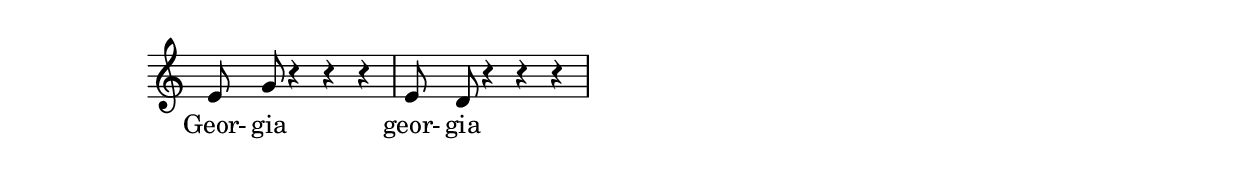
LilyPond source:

#(ly:set-option 'midi-extension "mid")
\version "2.12.3"
\include "english.ly"
\header{
title = ""
composer = ""
}
%{
| GP - -  - | GR - - - | 
  Geor-gia geor-gia 

 
  
  


%}
melody = {
\once \override Staff.TimeSignature #'stencil = ##f
\clef treble
\key c \major
\autoBeamOn
\cadenzaOn


 \bar "|"  e'8 g'8 r4 r4 r4 \bar "|"  e'8 d'8 r4 r4 r4 \bar "|" 
}


text = \lyricmode {
Geor- gia geor- gia
}

\score{

<<
\new Voice = "one" {
\melody
}
\new Lyrics \lyricsto "one" \text
>>
\layout {
\context {
\Score
\remove "Bar_number_engraver"
}
}
\midi {
\context {
\Score
tempoWholesPerMinute = #(ly:make-moment 200 4)
}
}
}